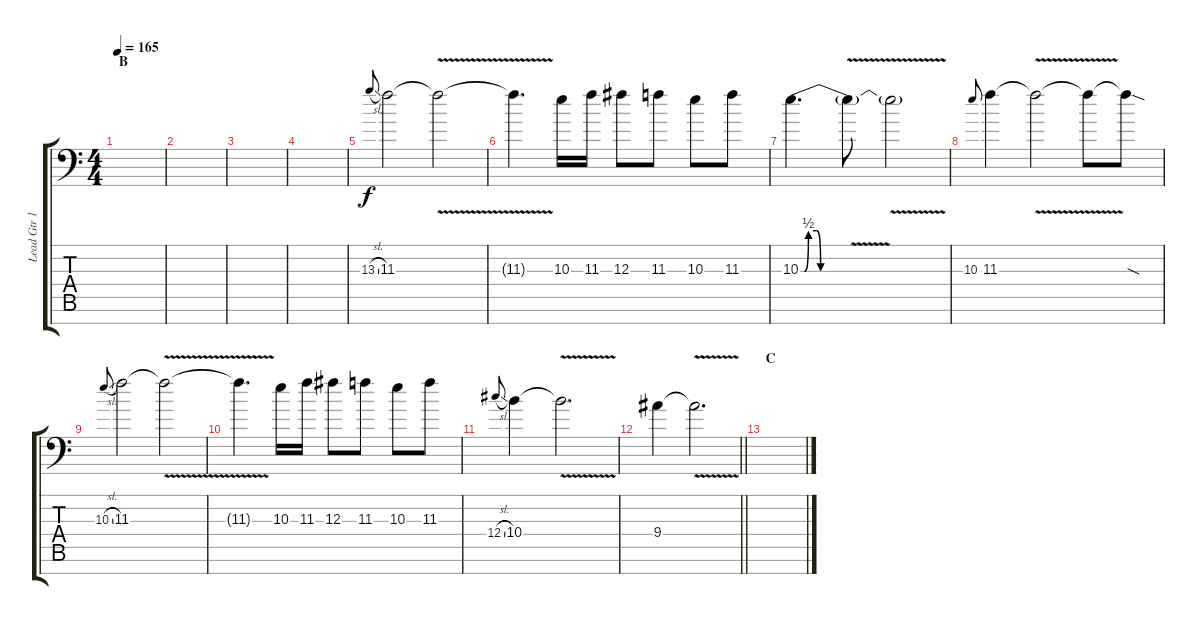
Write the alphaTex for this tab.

\track ("Lead Gtr 1" "Lead Gtr 1") {instrument distortionguitar}
\staff {score tabs}
\tuning (Eb4 Bb3 Gb3 Db3 Ab2 Eb2 Bb1) {hide}
\ts (4 4)
\section ("" "B")
\tempo 165
\clef f4
\ks c
|
|
|
|
13.3{sl}.8{gr onbeat} 11.3.2{balance 0} 11.3{v t}.2 |
11.3{t}.4{d} 10.3.16 11.3.16 12.3.8 11.3.8 10.3.8 11.3.8 |
10.3{be (custom 0 0 5 0 10 2 20 2 25 0 60 0)}.4{d} 10.3{v t}.8 10.3{t}.2 |
10.3.8{gr onbeat} 11.3.4 11.3{v t}.2 11.3{t}.8 11.3{sod t}.8 |
10.3{sl}.8{gr onbeat} 11.3.2 11.3{v t}.2 |
11.3{t}.4{d} 10.3.16 11.3.16 12.3.8 11.3.8 10.3.8 11.3.8 |
12.4{sl}.8{gr onbeat} 10.4.4 10.4{v t}.2{d} |
\barLineRight lightlight
9.4.4 9.4{v t}.2{d} |
\section ("" "C")
